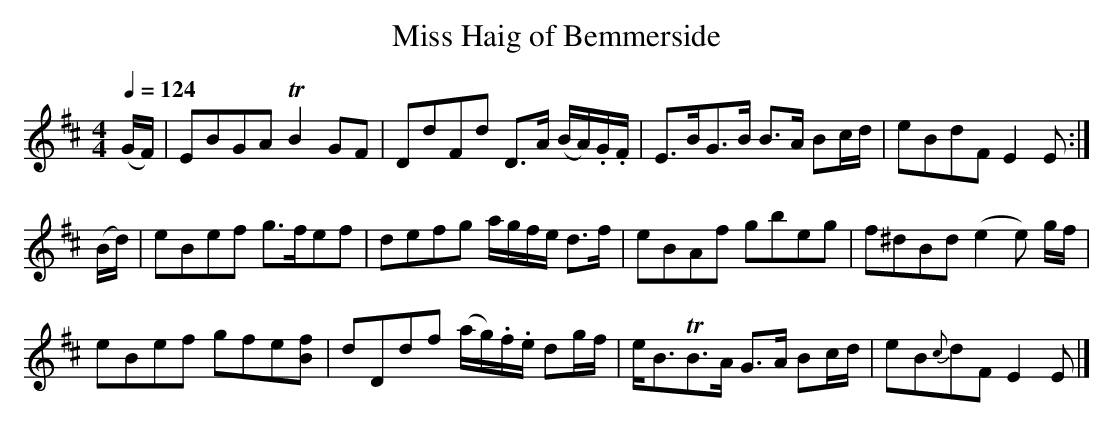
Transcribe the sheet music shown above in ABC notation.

X:1
T:Miss Haig of Bemmerside
M:4/4
L:1/8
Q:1/4=124
K:E Dorian
(G/F/)|EBGA TB2GF  |DdFd  D>A        (B/A/).G/.F/|E>BG>B  B>A Bc/d/|eBdF    E2E     :|
(B/d/)|eBef g>fef  |defg  a/g/f/e/    d>f        |eBAf    gbeg     |f^dBd  (e2e) g/f/|
       eBef gfe[fB]|dDdf (a/g/).f/.e/ dg/f/      |e<BTB>A G>A Bc/d/|eB{c}dF E2E     |]
